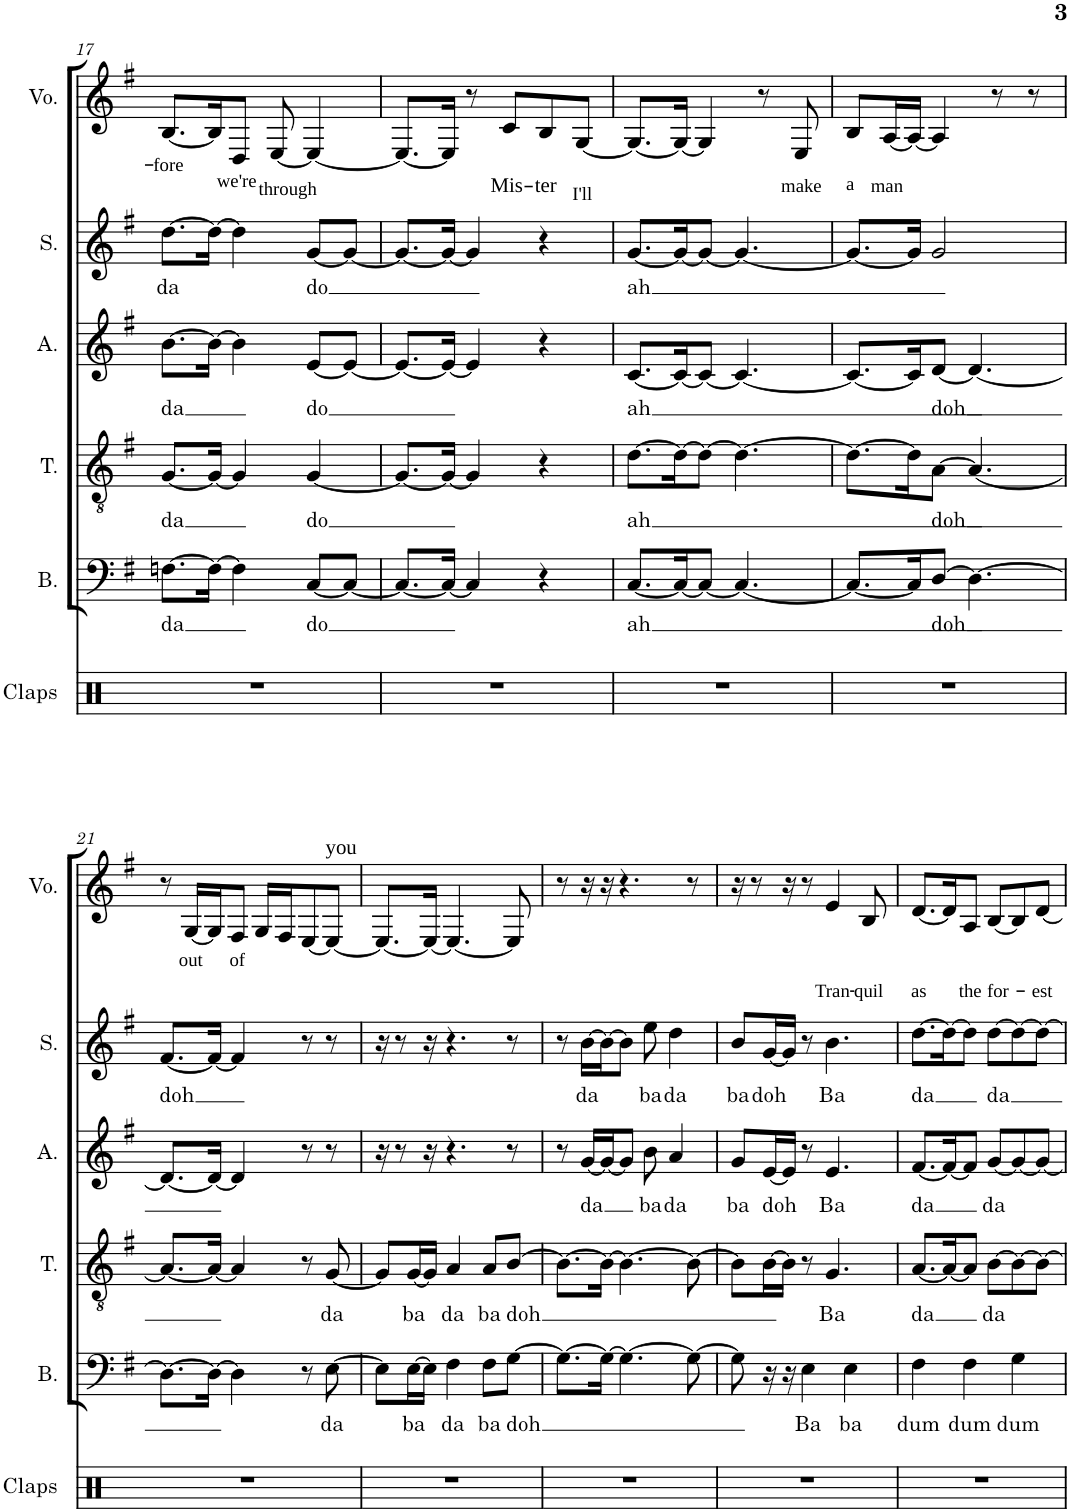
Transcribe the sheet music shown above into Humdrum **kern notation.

**kern	**kern	**text	**kern	**text	**kern	**text	**kern	**text	**kern	**text
*part6	*part5	*part5	*part4	*part4	*part3	*part3	*part2	*part2	*part1	*part1
*staff6	*staff5	*staff5	*staff4	*staff4	*staff3	*staff3	*staff2	*staff2	*staff1	*staff1
*I"Claps	*I"Bass	*	*I"Tenor	*	*I"Alto	*	*I"Soprano	*	*I"Voice	*
*I'Claps	*I'B.	*	*I'T.	*	*I'A.	*	*I'S.	*	*I'Vo.	*
!!LO:PB:g=z
*clefX	*clefF4	*	*clefGv2	*	*clefG2	*	*clefG2	*	*clefG2	*
*k[]	*k[f#]	*	*k[f#]	*	*k[f#]	*	*k[f#]	*	*k[f#]	*
*M6/8	*M6/8	*	*M6/8	*	*M6/8	*	*M6/8	*	*M6/8	*
=17	=17	=17	=17	=17	=17	=17	=17	=17	=17	=17
!	!	!LO:LY:b	!	!LO:LY:b	!	!LO:LY:b	!	!LO:LY:b	!	!LO:LY:b
2.r	[8.Fn\L	da	[8.G/L	da	[8.b\L	da	[8.dd\L	da	[8.B/L	-fore
.	16F\Jk_	.	16G/Jk_	.	16b\Jk_	.	16dd\Jk_	.	16B/K]	.
!	!	!	!	!	!	!	!	!	!	!LO:LY:b
.	4F\]	.	4G/]	.	4b\]	.	4dd\]	.	8D/J	we're
!	!	!	!	!	!	!	!	!	!	!LO:LY:b
.	.	.	.	.	.	.	.	.	[8E/	through
!	!	!LO:LY:b	!	!LO:LY:b	!	!LO:LY:b	!	!LO:LY:b	!	!
.	[8C/L	do	[4G/	do	[8e/L	do	[8g/L	do	4E/_	.
.	8C/J_	.	.	.	8e/J_	.	8g/J_	.	.	.
=18	=18	=18	=18	=18	=18	=18	=18	=18	=18	=18
2.r	8.C/L_	.	8.G/L_	.	8.e/L_	.	8.g/L_	.	8.E/L_	.
.	16C/Jk_	.	16G/Jk_	.	16e/Jk_	.	16g/Jk_	.	16E/Jk]	.
.	4C/]	.	4G/]	.	4e/]	.	4g/]	.	8r	.
!	!	!	!	!	!	!	!	!	!	!LO:LY:b
.	.	.	.	.	.	.	.	.	8c/L	Mis-
!	!	!	!	!	!	!	!	!	!	!LO:LY:b
.	4r	.	4r	.	4r	.	4r	.	8B/	-ter
!	!	!	!	!	!	!	!	!	!	!LO:LY:b
.	.	.	.	.	.	.	.	.	[8G/J	I'll
=19	=19	=19	=19	=19	=19	=19	=19	=19	=19	=19
!	!	!LO:LY:b	!	!LO:LY:b	!	!LO:LY:b	!	!LO:LY:b	!	!
2.r	[8.C/L	ah	[8.d\L	ah	[8.c/L	ah	[8.g/L	ah	8.G/L_	.
.	16C/K_	.	16d\K_	.	16c/K_	.	16g/K_	.	16G/Jk_	.
.	8C/J_	.	8d\J_	.	8c/J_	.	8g/J_	.	4G/]	.
.	4.C/_	.	4.d\_	.	4.c/_	.	4.g/_	.	.	.
.	.	.	.	.	.	.	.	.	8r	.
!	!	!	!	!	!	!	!	!	!	!LO:LY:b
.	.	.	.	.	.	.	.	.	8E/	make
=20	=20	=20	=20	=20	=20	=20	=20	=20	=20	=20
!	!	!	!	!	!	!	!	!	!	!LO:LY:b
2.r	8.C/L_	.	8.d\L_	.	8.c/L_	.	8.g/L_	.	8B/L	a
!	!	!	!	!	!	!	!	!	!	!LO:LY:b
.	.	.	.	.	.	.	.	.	[16A/L	man
.	16C/K]	.	16d\K]	.	16c/K]	.	16g/Jk]	.	16A/JJ_	.
!	!	!LO:LY:b	!	!LO:LY:b	!	!LO:LY:b	!	!	!	!
.	[8D/J	doh	[8A\J	doh	[8d/J	doh	2g/	.	4A/]	.
.	4.D\_	.	4.A/_	.	4.d/_	.	.	.	.	.
.	.	.	.	.	.	.	.	.	8r	.
.	.	.	.	.	.	.	.	.	8r	.
!!LO:LB:g=z
=21	=21	=21	=21	=21	=21	=21	=21	=21	=21	=21
!	!	!	!	!	!	!	!	!LO:LY:b	!	!
2.r	8.D\L_	.	8.A/L_	.	8.d/L_	.	[8.f#/L	doh	8r	.
!	!	!	!	!	!	!	!	!	!	!LO:LY:b
.	.	.	.	.	.	.	.	.	[16G/LL	out
.	16D\Jk_	.	16A/Jk_	.	16d/Jk_	.	16f#/Jk_	.	16G/J]	.
!	!	!	!	!	!	!	!	!	!	!LO:LY:b
.	4D\]	.	4A/]	.	4d/]	.	4f#/]	.	8F#/J	of
.	.	.	.	.	.	.	.	.	16G/LL	.
.	.	.	.	.	.	.	.	.	16F#/J	.
.	8r	.	8r	.	8r	.	8r	.	[8E/	.
!	!	!	!	!	!	!	!	!	!LO:TX:a:t=you	!
!	!	!LO:LY:b	!	!LO:LY:b	!	!	!	!	!	!
.	[8E\	da	[8G/	da	8r	.	8r	.	8E/J_	.
=22	=22	=22	=22	=22	=22	=22	=22	=22	=22	=22
2.r	8E\L]	.	8G/L]	.	16r	.	16r	.	8.E/L_	.
.	.	.	.	.	8r	.	8r	.	.	.
!	!	!LO:LY:b	!	!LO:LY:b	!	!	!	!	!	!
.	[16E\L	ba	[16G/L	ba	.	.	.	.	.	.
.	16E\JJ]	.	16G/JJ]	.	16r	.	16r	.	16E/Jk_	.
!	!	!LO:LY:b	!	!LO:LY:b	!	!	!	!	!	!
.	4F#\	da	4A/	da	4.r	.	4.r	.	4.E/_	.
!	!	!LO:LY:b	!	!LO:LY:b	!	!	!	!	!	!
.	8F#\L	ba	8A/L	ba	.	.	.	.	.	.
!	!	!LO:LY:b	!	!LO:LY:b	!	!	!	!	!	!
.	[8G\J	doh	[8B/J	doh	8r	.	8r	.	8E/]	.
=23	=23	=23	=23	=23	=23	=23	=23	=23	=23	=23
2.r	8.G\L_	.	8.B\L_	.	8r	.	8r	.	8r	.
!	!	!	!	!	!	!LO:LY:b	!	!LO:LY:b	!	!
.	.	.	.	.	[16g/LL	da	[16b\LL	da	16r	.
.	16G\Jk_	.	16B\Jk_	.	16g/J_	.	16b\J_	.	16r	.
.	4.G\_	.	4.B\_	.	8g/J]	.	8b\J]	.	4.r	.
!	!	!	!	!	!	!LO:LY:b	!	!LO:LY:b	!	!
.	.	.	.	.	8b\	ba	8ee\	ba	.	.
!	!	!	!	!	!	!LO:LY:b	!	!LO:LY:b	!	!
.	.	.	.	.	4a/	da	4dd\	da	.	.
.	8G\_	.	8B\_	.	.	.	.	.	8r	.
=24	=24	=24	=24	=24	=24	=24	=24	=24	=24	=24
!	!	!	!	!	!	!LO:LY:b	!	!LO:LY:b	!	!
2.r	8G\]	.	8B\L]	.	8g/L	ba	8b/L	ba	16r	.
.	.	.	.	.	.	.	.	.	8r	.
!	!	!	!	!	!	!LO:LY:b	!	!LO:LY:b	!	!
.	16r	.	[16B\L	.	[16e/L	doh	[16g/L	doh	.	.
.	16r	.	16B\JJ]	.	16e/JJ]	.	16g/JJ]	.	16r	.
!	!	!LO:LY:b	!	!	!	!	!	!	!	!
.	4E\	Ba	8r	.	8r	.	8r	.	8r	.
!	!	!	!	!LO:LY:b	!	!LO:LY:b	!	!LO:LY:b	!	!LO:LY:b
.	.	.	4.G/	Ba	4.e/	Ba	4.b\	Ba	4e/	Tran-
!	!	!LO:LY:b	!	!	!	!	!	!	!	!
.	4E\	ba	.	.	.	.	.	.	.	.
!	!	!	!	!	!	!	!	!	!	!LO:LY:b
.	.	.	.	.	.	.	.	.	8B/	-quil
=25	=25	=25	=25	=25	=25	=25	=25	=25	=25	=25
!	!	!LO:LY:b	!	!LO:LY:b	!	!LO:LY:b	!	!LO:LY:b	!	!LO:LY:b
2.r	4F#\	dum	[8.A/L	da	[8.f#/L	da	[8.dd\L	da	[8.d/L	as
.	.	.	16A/K_	.	16f#/K_	.	16dd\K_	.	16d/K]	.
!	!	!LO:LY:b	!	!	!	!	!	!	!	!LO:LY:b
.	4F#\	dum	8A/J]	.	8f#/J]	.	8dd\J]	.	8A/J	the
!	!	!	!	!LO:LY:b	!	!LO:LY:b	!	!LO:LY:b	!	!LO:LY:b
.	.	.	[8B\L	da	[8g/L	da	[8dd\L	da	[8B/L	for-
!	!	!LO:LY:b	!	!	!	!	!	!	!	!
.	4G\	dum	8B\_	.	8g/_	.	8dd\_	.	8B/]	.
!	!	!	!	!	!	!	!	!	!	!LO:LY:b
.	.	.	8B\J_	.	8g/J_	.	8dd\J_	.	[8d/J	-est
=	=	=	=	=	=	=	=	=	=	=
*-	*-	*-	*-	*-	*-	*-	*-	*-	*-	*-
